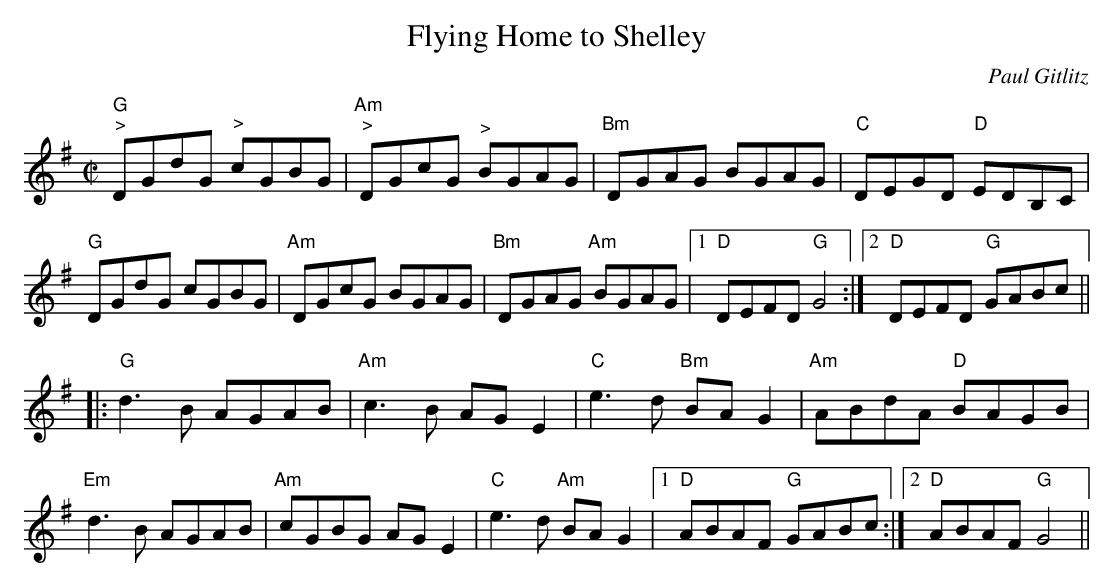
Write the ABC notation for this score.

X:1
T: Flying Home to Shelley
C:Paul Gitlitz
M: 4/4
L: 1/8
K: G
M:C|
"G""^>"DGdG "^>"cGBG|"Am""^>"DGcG "^>"BGAG|"Bm"DGAG BGAG|"C" DEGD "D"EDB,C|
"G"DGdG cGBG|"Am"DGcG BGAG|"Bm"DGAG "Am"BGAG|1 "D"DEFD "G"G4 :|\
	[2 "D"DEFD "G"GABc||
|:"G"d3 B AGAB|"Am"c3 B AG E2|"C"e3 d "Bm"BA G2|"Am"ABdA "D"BAGB|
"Em"d3 B AGAB|"Am"cGBG AG E2|"C"e3 d "Am" BA G2|1"D"ABAF "G"GABc:|\
	[2 "D"ABAF "G"G4||

$SmallLMargin
$SmallRMargin
